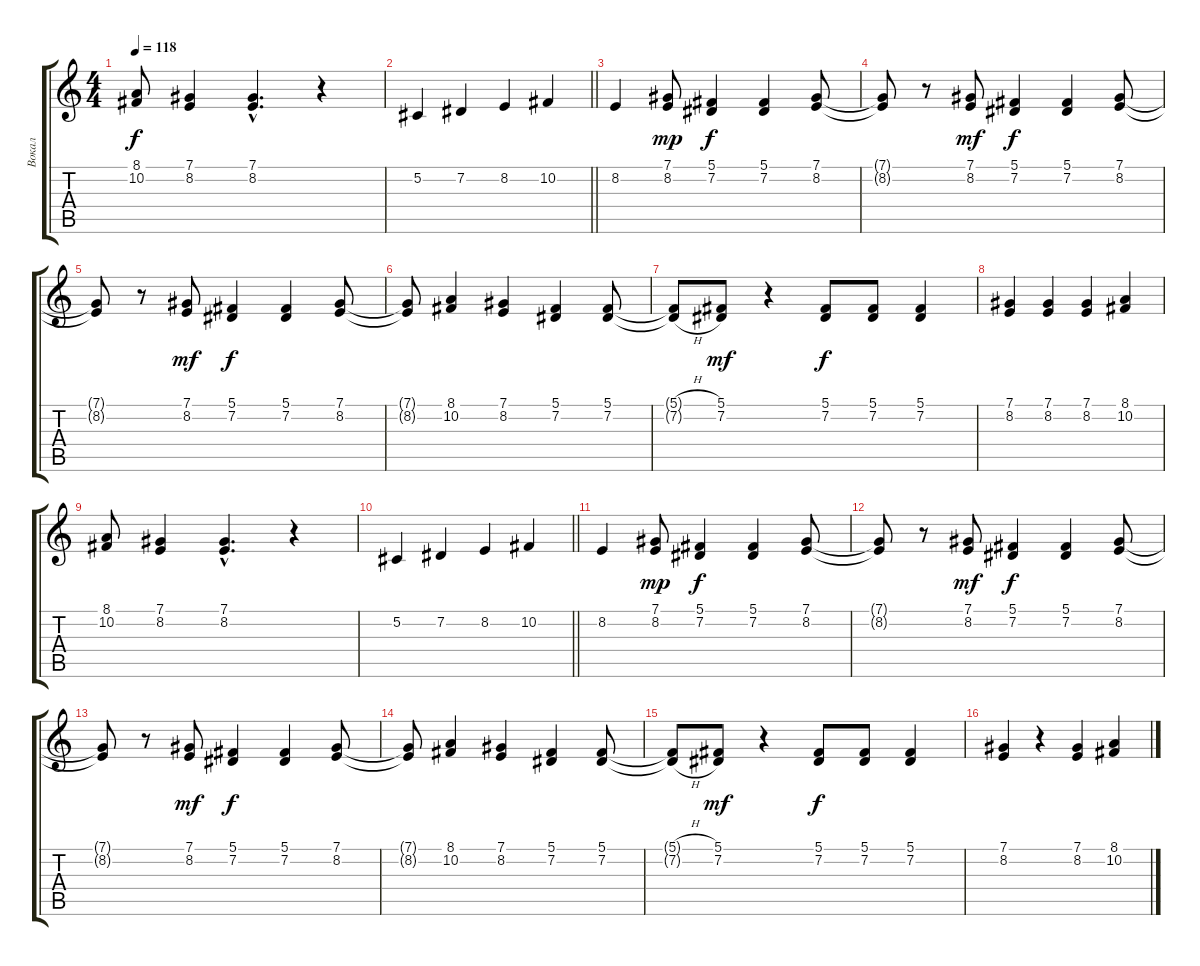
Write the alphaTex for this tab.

\track ("Вокал" "Вокал") {instrument violin}
\staff {score tabs}
\tuning (Db4 Ab3 E3 B2 Gb2 B1) {hide}
\ts (4 4)
\tempo 118
\clef g2
\ks c
(8.1 10.2).8{dy f} (7.1 8.2).4 (7.1{hac} 8.2{hac}).4{d} r.4 |
\barLineRight lightlight
5.2.4 7.2.4 8.2.4 10.2.4 |
8.2.4 (7.1 8.2).8{dy mp} (5.1 7.2).4{dy f} (5.1 7.2).4 (7.1 8.2).8 |
(7.1{t} 8.2{t}).8 r.8 (7.1 8.2).8{dy mf} (5.1 7.2).4{dy f} (5.1 7.2).4 (7.1 8.2).8 |
(7.1{t} 8.2{t}).8 r.8 (7.1 8.2).8{dy mf} (5.1 7.2).4{dy f} (5.1 7.2).4 (7.1 8.2).8 |
(7.1{t} 8.2{t}).8 (8.1 10.2).4 (7.1 8.2).4 (5.1 7.2).4 (5.1 7.2).8 |
(5.1{h t} 7.2{h t}).8 (5.1 7.2).8{dy mf} r.4 (5.1 7.2).8{dy f} (5.1 7.2).8 (5.1 7.2).4 |
(7.1 8.2).4 (7.1 8.2).4 (7.1 8.2).4 (8.1 10.2).4 |
(8.1 10.2).8 (7.1 8.2).4 (7.1{hac} 8.2{hac}).4{d} r.4 |
\barLineRight lightlight
5.2.4 7.2.4 8.2.4 10.2.4 |
8.2.4 (7.1 8.2).8{dy mp} (5.1 7.2).4{dy f} (5.1 7.2).4 (7.1 8.2).8 |
(7.1{t} 8.2{t}).8 r.8 (7.1 8.2).8{dy mf} (5.1 7.2).4{dy f} (5.1 7.2).4 (7.1 8.2).8 |
(7.1{t} 8.2{t}).8 r.8 (7.1 8.2).8{dy mf} (5.1 7.2).4{dy f} (5.1 7.2).4 (7.1 8.2).8 |
(7.1{t} 8.2{t}).8 (8.1 10.2).4 (7.1 8.2).4 (5.1 7.2).4 (5.1 7.2).8 |
(5.1{h t} 7.2{h t}).8 (5.1 7.2).8{dy mf} r.4 (5.1 7.2).8{dy f} (5.1 7.2).8 (5.1 7.2).4 |
(7.1 8.2).4 r.4 (7.1 8.2).4 (8.1 10.2).4
